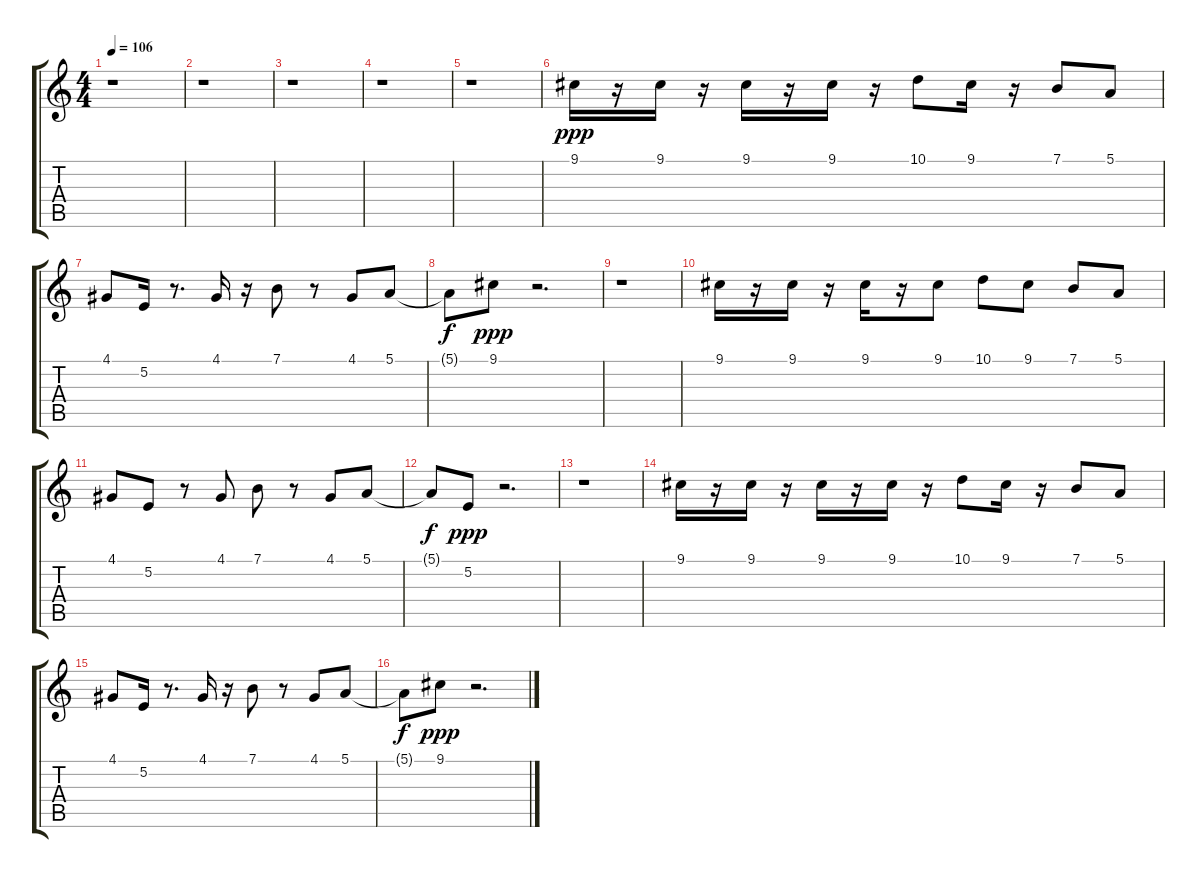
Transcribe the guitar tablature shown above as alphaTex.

\track "" {instrument tenorsax}
\staff {score tabs}
\tuning (E4 B3 G3 D3 A2 E2) {hide}
\ts (4 4)
\tempo 106
\clef g2
\ks c
r.1{dy ppp} |
r.1 |
r.1 |
r.1 |
r.1 |
9.1.16{volume 12 instrument acousticguitarsteel} r.16 9.1.16 r.16 9.1.16 r.16 9.1.16 r.16 10.1.8 9.1.16 r.16 7.1.8 5.1.8 |
4.1.8 5.2.16 r.8{d} 4.1.16 r.16 7.1.8 r.8 4.1.8 5.1.8 |
5.1{t}.8{dy f} 9.1.8{dy ppp} r.2{d} |
r.1 |
9.1.16 r.16 9.1.16 r.16 9.1.16 r.16 9.1.8 10.1.8 9.1.8 7.1.8 5.1.8 |
4.1.8 5.2.8 r.8 4.1.8 7.1.8 r.8 4.1.8 5.1.8 |
5.1{t}.8{dy f} 5.2.8{dy ppp} r.2{d} |
r.1 |
9.1.16 r.16 9.1.16 r.16 9.1.16 r.16 9.1.16 r.16 10.1.8 9.1.16 r.16 7.1.8 5.1.8 |
4.1.8 5.2.16 r.8{d} 4.1.16 r.16 7.1.8 r.8 4.1.8 5.1.8 |
5.1{t}.8{dy f} 9.1.8{dy ppp} r.2{d}
